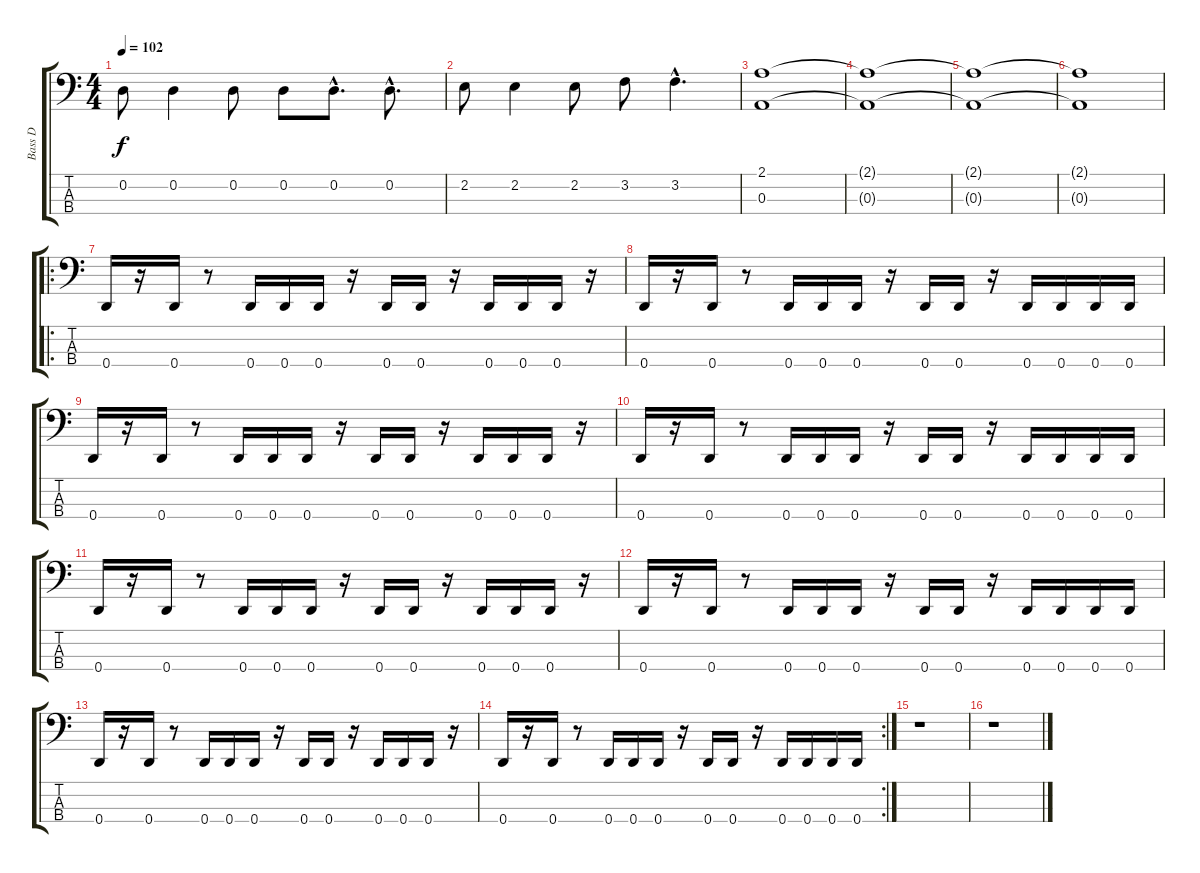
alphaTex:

\track ("Bass D" "Bass D") {instrument electricbassfinger}
\staff {score tabs}
\tuning (G2 D2 A1 D1) {hide}
\ts (4 4)
\tempo 102
\clef f4
\ks c
0.2.8{dy f instrument electricbassfinger} 0.2.4 0.2.8 0.2.8 0.2{hac}.8{d} 0.2{hac}.8{d} |
2.2.8 2.2.4 2.2.8 3.2.8 3.2{hac}.4{d} |
(2.1 0.3).1 |
(2.1{t} 0.3{t}).1 |
(2.1{t} 0.3{t}).1 |
(2.1{t} 0.3{t}).1 |
\ro
0.4.16{instrument slapbass1} r.16 0.4.16 r.8 0.4.16 0.4.16 0.4.16 r.16 0.4.16 0.4.16 r.16 0.4.16 0.4.16 0.4.16 r.16 |
0.4.16{instrument slapbass1} r.16 0.4.16 r.8 0.4.16 0.4.16 0.4.16 r.16 0.4.16 0.4.16 r.16 0.4.16 0.4.16 0.4.16 0.4.16 |
0.4.16{instrument slapbass1} r.16 0.4.16 r.8 0.4.16 0.4.16 0.4.16 r.16 0.4.16 0.4.16 r.16 0.4.16 0.4.16 0.4.16 r.16 |
0.4.16{instrument slapbass1} r.16 0.4.16 r.8 0.4.16 0.4.16 0.4.16 r.16 0.4.16 0.4.16 r.16 0.4.16 0.4.16 0.4.16 0.4.16 |
0.4.16{instrument slapbass1} r.16 0.4.16 r.8 0.4.16 0.4.16 0.4.16 r.16 0.4.16 0.4.16 r.16 0.4.16 0.4.16 0.4.16 r.16 |
0.4.16{instrument slapbass1} r.16 0.4.16 r.8 0.4.16 0.4.16 0.4.16 r.16 0.4.16 0.4.16 r.16 0.4.16 0.4.16 0.4.16 0.4.16 |
0.4.16{instrument slapbass1} r.16 0.4.16 r.8 0.4.16 0.4.16 0.4.16 r.16 0.4.16 0.4.16 r.16 0.4.16 0.4.16 0.4.16 r.16 |
\rc 2
0.4.16{instrument slapbass1} r.16 0.4.16 r.8 0.4.16 0.4.16 0.4.16 r.16 0.4.16 0.4.16 r.16 0.4.16 0.4.16 0.4.16 0.4.16 |
r.1 |
r.1
